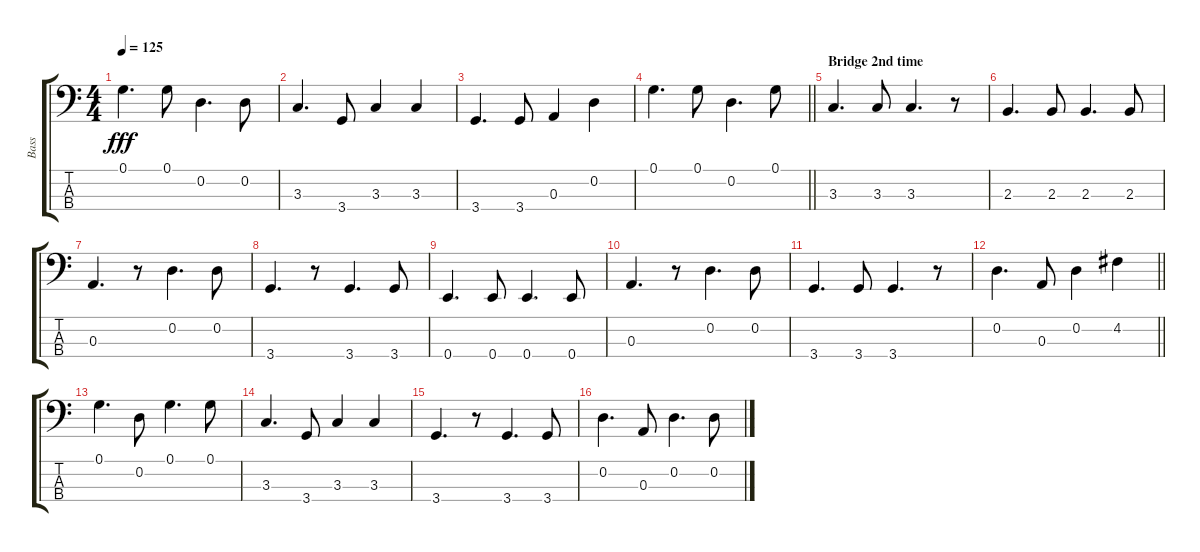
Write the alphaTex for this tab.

\track ("Bass " "Bass ") {instrument electricbassfinger}
\staff {score tabs}
\tuning (G2 D2 A1 E1) {hide}
\ts (4 4)
\tempo 125
\clef f4
\ks c
0.1.4{d dy fff} 0.1.8 0.2.4{d} 0.2.8 |
3.3.4{d} 3.4.8 3.3.4 3.3.4 |
3.4.4{d} 3.4.8 0.3.4 0.2.4 |
\barLineRight lightlight
0.1.4{d} 0.1.8 0.2.4{d} 0.1.8 |
\section ("" "Bridge 2nd time")
3.3.4{d} 3.3.8 3.3.4{d} r.8 |
2.3.4{d} 2.3.8 2.3.4{d} 2.3.8 |
0.3.4{d} r.8 0.2.4{d} 0.2.8 |
3.4.4{d} r.8 3.4.4{d} 3.4.8 |
0.4.4{d} 0.4.8 0.4.4{d} 0.4.8 |
0.3.4{d} r.8 0.2.4{d} 0.2.8 |
3.4.4{d} 3.4.8 3.4.4{d} r.8 |
\barLineRight lightlight
0.2.4{d} 0.3.8 0.2.4 4.2.4 |
0.1.4{d} 0.2.8 0.1.4{d} 0.1.8 |
3.3.4{d} 3.4.8 3.3.4 3.3.4 |
3.4.4{d} r.8 3.4.4{d} 3.4.8 |
0.2.4{d} 0.3.8 0.2.4{d} 0.2.8
